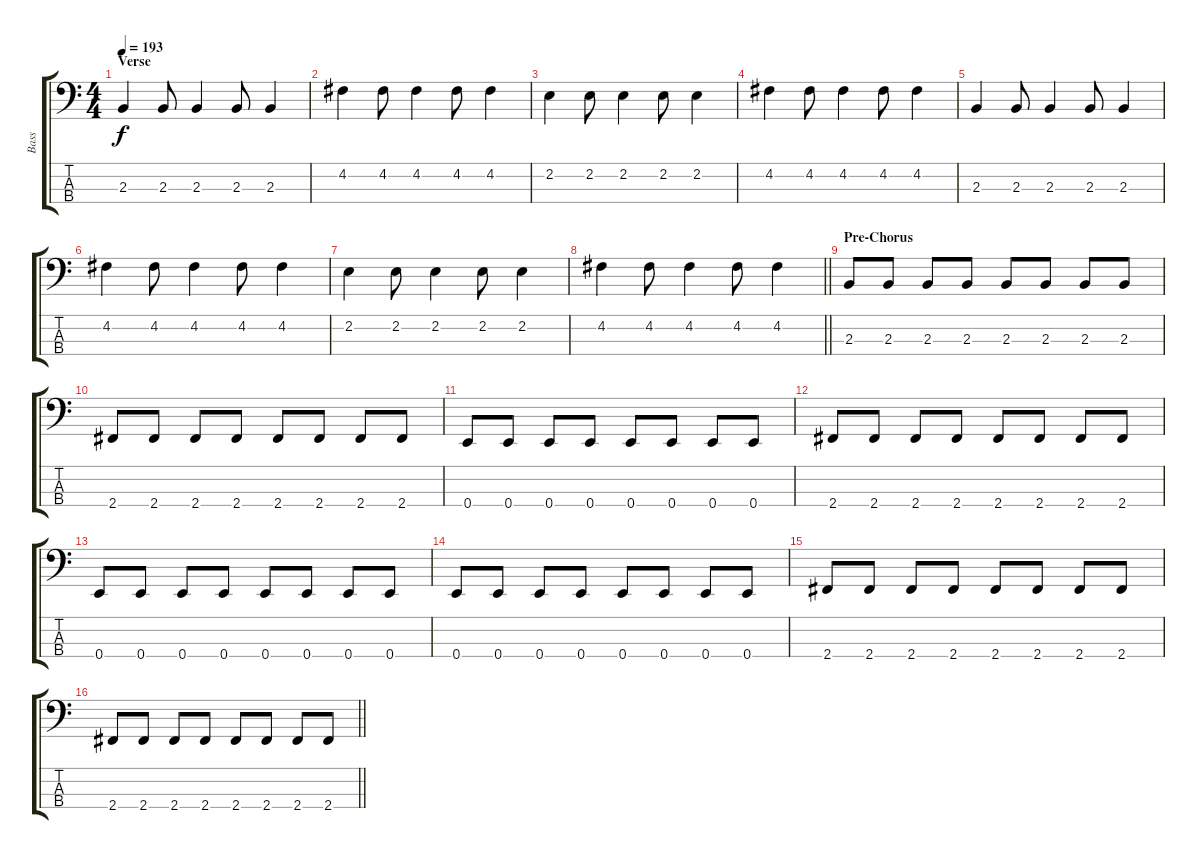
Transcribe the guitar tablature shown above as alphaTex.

\track ("Bass" "Bass") {instrument electricbasspick}
\staff {score tabs}
\tuning (G2 D2 A1 E1) {hide}
\ts (4 4)
\section ("" "Verse")
\tempo 193
\clef f4
\ks c
2.3.4{dy f volume 7 balance 5} 2.3.8 2.3.4 2.3.8 2.3.4 |
4.2.4 4.2.8 4.2.4 4.2.8 4.2.4 |
2.2.4 2.2.8 2.2.4 2.2.8 2.2.4 |
4.2.4 4.2.8 4.2.4 4.2.8 4.2.4 |
2.3.4 2.3.8 2.3.4 2.3.8 2.3.4 |
4.2.4 4.2.8 4.2.4 4.2.8 4.2.4 |
2.2.4 2.2.8 2.2.4 2.2.8 2.2.4 |
\barLineRight lightlight
4.2.4 4.2.8 4.2.4 4.2.8 4.2.4 |
\section ("" "Pre-Chorus")
2.3.8{volume 11 balance 8} 2.3.8 2.3.8 2.3.8 2.3.8 2.3.8 2.3.8 2.3.8 |
2.4.8 2.4.8 2.4.8 2.4.8 2.4.8 2.4.8 2.4.8 2.4.8 |
0.4.8 0.4.8 0.4.8 0.4.8 0.4.8 0.4.8 0.4.8 0.4.8 |
2.4.8 2.4.8 2.4.8 2.4.8 2.4.8 2.4.8 2.4.8 2.4.8 |
0.4.8 0.4.8 0.4.8 0.4.8 0.4.8 0.4.8 0.4.8 0.4.8 |
0.4.8 0.4.8 0.4.8 0.4.8 0.4.8 0.4.8 0.4.8 0.4.8 |
2.4.8 2.4.8 2.4.8 2.4.8 2.4.8 2.4.8 2.4.8 2.4.8 |
\barLineRight lightlight
2.4.8 2.4.8 2.4.8 2.4.8 2.4.8 2.4.8 2.4.8 2.4.8
